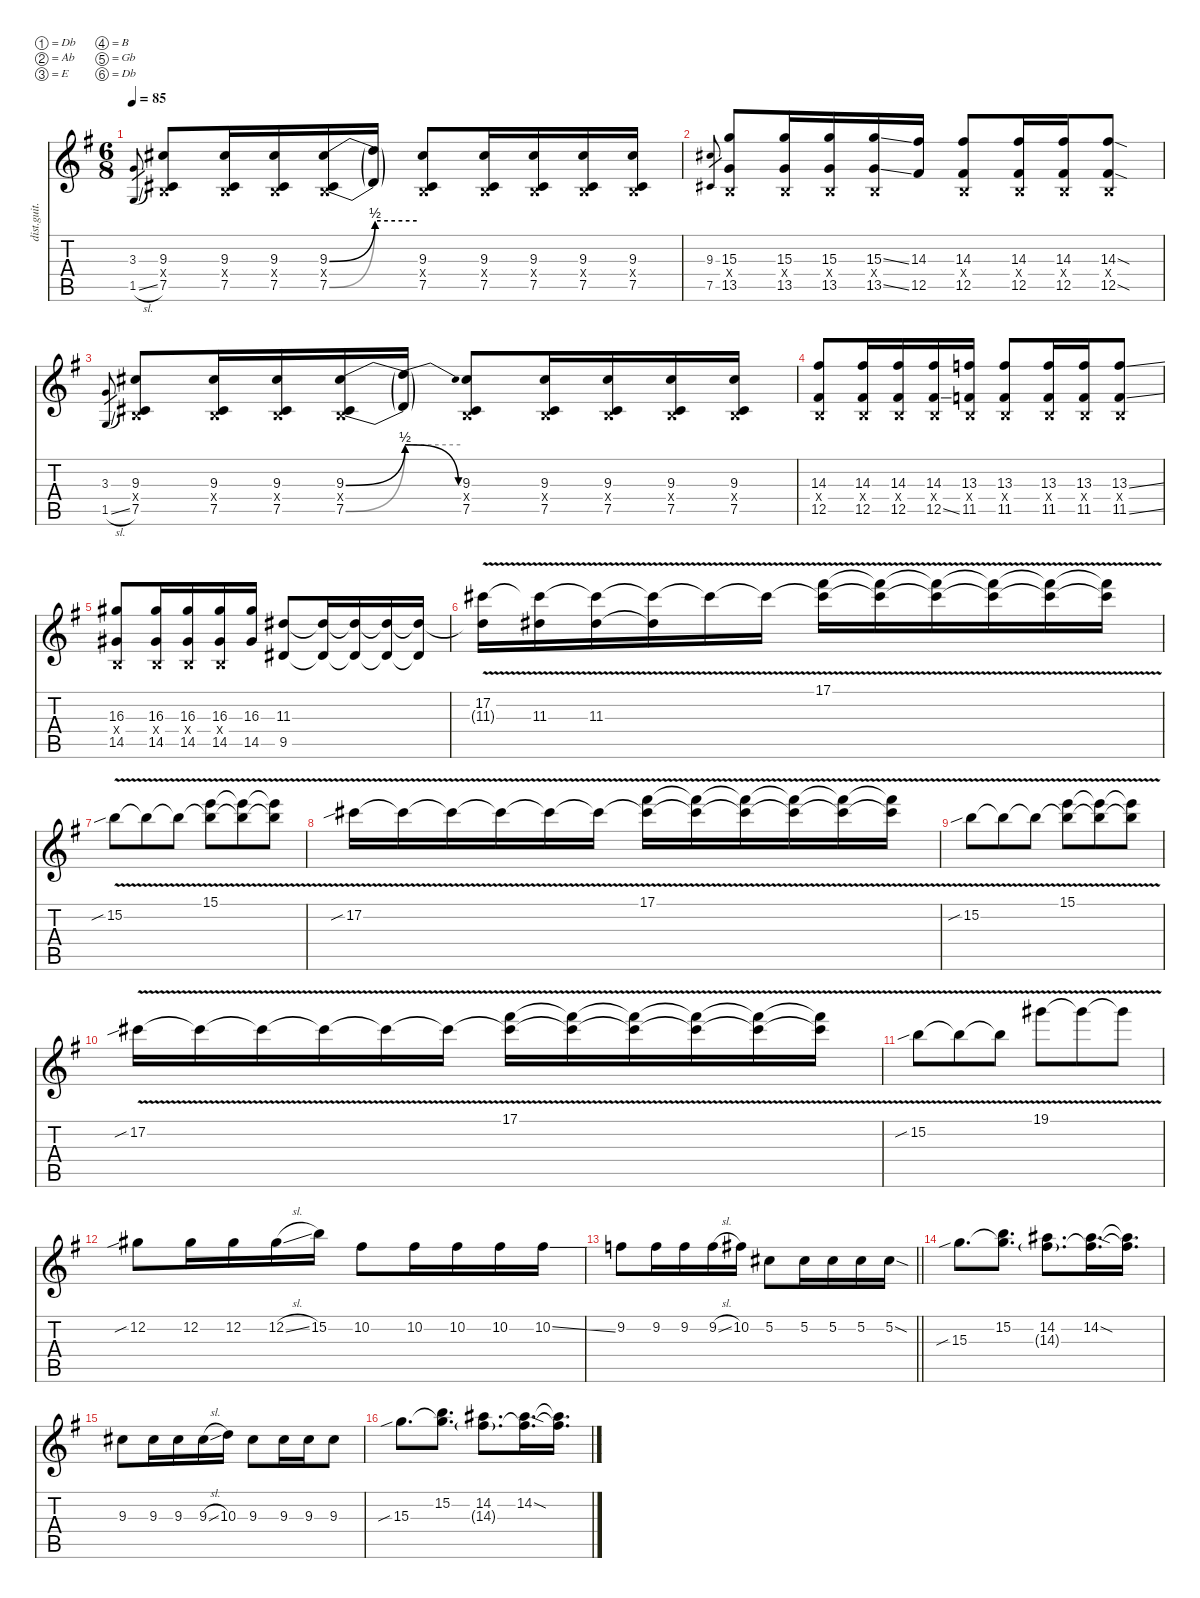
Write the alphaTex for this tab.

\defaultSystemsLayout 4
\hideDynamics
\bracketExtendMode nobrackets
\otherSystemsTrackNameOrientation horizontal
\track ("Billy Howerdel" "dist.guit.") {instrument distortionguitar}
\staff {score tabs}
\tuning (Db4 Ab3 E3 B2 Gb2 Db2)
\ts (6 8)
\tempo 85
\clef g2
\ks eminor
(3.3{acc forcenatural} 1.5{sl acc forcenatural}).8{gr dy mf beam Up} (9.3{acc #} 0.4{x acc forcenatural} 7.5{acc #}).8{dy f beam Up} (9.3{acc #} 0.4{x acc forcenatural} 7.5{acc #}).16{beam Up} (9.3{acc #} 0.4{x acc forcenatural} 7.5{acc #}).16{beam Up} (9.3{be (bend 0 0 60 2) acc #} 0.4{x acc forcenatural} 7.5{be (bend 0 0 60 2) acc #}).16{beam Up} (9.3{be (hold 0 2 60 2) t} 7.5{be (hold 0 2 60 2) t}).16{beam Up} (9.3{acc #} 0.4{x acc forcenatural} 7.5{acc #}).8{beam Up} (9.3{acc #} 0.4{x acc forcenatural} 7.5{acc #}).16{beam Up} (9.3{acc #} 0.4{x acc forcenatural} 7.5{acc #}).16{beam Up} (9.3{acc #} 0.4{x acc forcenatural} 7.5{acc #}).16{beam Up} (9.3{acc #} 0.4{x acc forcenatural} 7.5{acc #}).16{beam Up} |
(9.3{acc #} 7.5{acc #}).8{gr dy mf beam Up} (15.3{acc forcenatural} 0.4{x acc forcenatural} 13.5{acc forcenatural}).8{dy f beam Up} (15.3{acc forcenatural} 0.4{x acc forcenatural} 13.5{acc forcenatural}).16{beam Up} (15.3{acc forcenatural} 0.4{x acc forcenatural} 13.5{acc forcenatural}).16{beam Up} (15.3{ss acc forcenatural} 0.4{x acc forcenatural} 13.5{ss acc forcenatural}).16{beam Up} (14.3{acc #} 12.5{acc #}).16{beam Up} (14.3{acc #} 0.4{x acc forcenatural} 12.5{acc #}).8{beam Up} (14.3{acc #} 0.4{x acc forcenatural} 12.5{acc #}).16{beam Up} (14.3{acc #} 0.4{x acc forcenatural} 12.5{acc #}).16{beam Up} (14.3{sod acc #} 0.4{x acc forcenatural} 12.5{sod acc #}).8{beam Up} |
(3.3{acc forcenatural} 1.5{sl acc forcenatural}).8{gr dy mf beam Up} (9.3{acc #} 0.4{x acc forcenatural} 7.5{acc #}).8{dy f beam Up} (9.3{acc #} 0.4{x acc forcenatural} 7.5{acc #}).16{beam Up} (9.3{acc #} 0.4{x acc forcenatural} 7.5{acc #}).16{beam Up} (9.3{be (bend 0 0 60 2) acc #} 0.4{x acc forcenatural} 7.5{be (bend 0 0 60 2) acc #}).16{beam Up} (9.3{be (release 0 2 60 0) t} 7.5{be (hold 0 2 60 2) t}).16{beam Up} (9.3{acc #} 0.4{x acc forcenatural} 7.5{acc #}).8{beam Up} (9.3{acc #} 0.4{x acc forcenatural} 7.5{acc #}).16{beam Up} (9.3{acc #} 0.4{x acc forcenatural} 7.5{acc #}).16{beam Up} (9.3{acc #} 0.4{x acc forcenatural} 7.5{acc #}).16{beam Up} (9.3{acc #} 0.4{x acc forcenatural} 7.5{acc #}).16{beam Up} |
(14.3{acc #} 0.4{x acc forcenatural} 12.5{acc #}).8{beam Up} (14.3{acc #} 0.4{x acc forcenatural} 12.5{acc #}).16{beam Up} (14.3{acc #} 0.4{x acc forcenatural} 12.5{acc #}).16{beam Up} (14.3{acc #} 0.4{x acc forcenatural} 12.5{ss acc #}).16{beam Up} (13.3{acc forcenatural} 0.4{x acc forcenatural} 11.5{acc forcenatural}).16{beam Up} (13.3{acc forcenatural} 0.4{x acc forcenatural} 11.5{acc forcenatural}).8{beam Up} (13.3{acc forcenatural} 0.4{x acc forcenatural} 11.5{acc forcenatural}).16{beam Up} (13.3{acc forcenatural} 0.4{x acc forcenatural} 11.5{acc forcenatural}).16{beam Up} (13.3{ss acc forcenatural} 0.4{x acc forcenatural} 11.5{ss acc forcenatural}).8{beam Up} |
(16.3{acc #} 0.4{x acc forcenatural} 14.5{acc #}).8{beam Up} (16.3{acc #} 0.4{x acc forcenatural} 14.5{acc #}).16{beam Up} (16.3{acc #} 0.4{x acc forcenatural} 14.5{acc #}).16{beam Up} (16.3{acc #} 0.4{x acc forcenatural} 14.5{acc #}).16{beam Up} (16.3{acc #} 14.5{acc #}).16{beam Up} (11.3{acc #} 9.5{acc #}).8{beam Up} (11.3{t acc #} 9.5{t acc #}).16{beam Up} (11.3{t acc #} 9.5{t acc #}).16{beam Up} (11.3{t acc #} 9.5{t acc #}).16{beam Up} (11.3{t acc #} 9.5{t acc #}).16{beam Up} |
(17.2{v acc #} 11.3{t acc #}).16{beam Down} (17.2{v t acc #} 11.3{acc #}).16{beam Down} (17.2{v t acc #} 11.3{acc #}).16{beam Down} (17.2{v t acc #} 11.3{t acc #}).16{beam Down} 17.2{v t acc #}.16{beam Down} 17.2{v t acc #}.16{beam Down} (17.1{v acc #} 17.2{v t acc #}).16{beam Down} (17.1{v t acc #} 17.2{v t acc #}).16{beam Down} (17.1{v t acc #} 17.2{v t acc #}).16{beam Down} (17.1{v t acc #} 17.2{v t acc #}).16{beam Down} (17.1{v t acc #} 17.2{v t acc #}).16{beam Down} (17.1{v t acc #} 17.2{v t acc #}).16{beam Down} |
15.2{v sib acc forcenatural}.8{beam Down} 15.2{v t acc forcenatural}.8{beam Down} 15.2{v t acc forcenatural}.8{beam Down} (15.1{v acc forcenatural} 15.2{v t acc forcenatural}).8{beam Down} (15.1{v t acc forcenatural} 15.2{v t acc forcenatural}).8{beam Down} (15.1{v t acc forcenatural} 15.2{v t acc forcenatural}).8{beam Down} |
17.2{v sib acc #}.16{beam Down} 17.2{v t acc #}.16{beam Down} 17.2{v t acc #}.16{beam Down} 17.2{v t acc #}.16{beam Down} 17.2{v t acc #}.16{beam Down} 17.2{v t acc #}.16{beam Down} (17.1{v acc #} 17.2{v t acc #}).16{beam Down} (17.1{v t acc #} 17.2{v t acc #}).16{beam Down} (17.1{v t acc #} 17.2{v t acc #}).16{beam Down} (17.1{v t acc #} 17.2{v t acc #}).16{beam Down} (17.1{v t acc #} 17.2{v t acc #}).16{beam Down} (17.1{v t acc #} 17.2{v t acc #}).16{beam Down} |
15.2{v sib acc forcenatural}.8{beam Down} 15.2{v t acc forcenatural}.8{beam Down} 15.2{v t acc forcenatural}.8{beam Down} (15.1{v acc forcenatural} 15.2{v t acc forcenatural}).8{beam Down} (15.1{v t acc forcenatural} 15.2{v t acc forcenatural}).8{beam Down} (15.1{v t acc forcenatural} 15.2{v t acc forcenatural}).8{beam Down} |
17.2{v sib acc #}.16{beam Down} 17.2{v t acc #}.16{beam Down} 17.2{v t acc #}.16{beam Down} 17.2{v t acc #}.16{beam Down} 17.2{v t acc #}.16{beam Down} 17.2{v t acc #}.16{beam Down} (17.1{v acc #} 17.2{v t acc #}).16{beam Down} (17.1{v t acc #} 17.2{v t acc #}).16{beam Down} (17.1{v t acc #} 17.2{v t acc #}).16{beam Down} (17.1{v t acc #} 17.2{v t acc #}).16{beam Down} (17.1{v t acc #} 17.2{v t acc #}).16{beam Down} (17.1{v t acc #} 17.2{v t acc #}).16{beam Down} |
15.2{v sib acc forcenatural}.8{beam Down} 15.2{v t acc forcenatural}.8{beam Down} 15.2{v t acc forcenatural}.8{beam Down} 19.1{v acc #}.8{beam Down} 19.1{v t acc #}.8{beam Down} 19.1{v t acc #}.8{beam Down} |
12.2{sib acc #}.8{beam Down} 12.2{acc #}.16{beam Down} 12.2{acc #}.16{beam Down} 12.2{sl acc #}.16{beam Down} 15.2{acc forcenatural}.16{beam Down} 10.2{acc #}.8{beam Down} 10.2{acc #}.16{beam Down} 10.2{acc #}.16{beam Down} 10.2{acc #}.16{beam Down} 10.2{ss acc #}.16{beam Down} |
\barLineRight lightlight
9.2{acc forcenatural}.8{beam Down} 9.2{acc forcenatural}.16{beam Down} 9.2{acc forcenatural}.16{beam Down} 9.2{sl acc forcenatural}.16{beam Down} 10.2{acc #}.16{beam Down} 5.2{acc #}.8{beam Down} 5.2{acc #}.16{beam Down} 5.2{acc #}.16{beam Down} 5.2{acc #}.16{beam Down} 5.2{sod acc #}.16{beam Down} |
15.3{sib acc forcenatural}.8{d beam Down} (15.2{acc forcenatural} 15.3{t acc forcenatural}).8{d beam Down} (14.2{acc #} 14.3{g acc #}).8{d beam Down} (14.2{sod acc #} 14.3{t acc #}).16{d beam Down} (14.2{t acc #} 14.3{t acc #}).16{d beam Down} |
9.3{acc #}.8{beam Down} 9.3{acc #}.16{beam Down} 9.3{acc #}.16{beam Down} 9.3{sl acc #}.16{beam Down} 10.3{acc forcenatural}.16{beam Down} 9.3{acc #}.8{beam Down} 9.3{acc #}.16{beam Down} 9.3{acc #}.16{beam Down} 9.3{acc #}.8{beam Down} |
15.3{sib acc forcenatural}.8{d beam Down} (15.2{acc forcenatural} 15.3{t acc forcenatural}).8{d beam Down} (14.2{acc #} 14.3{g acc #}).8{d beam Down} (14.2{sod acc #} 14.3{t acc #}).16{d beam Down} (14.2{t acc #} 14.3{t acc #}).16{d beam Down}
